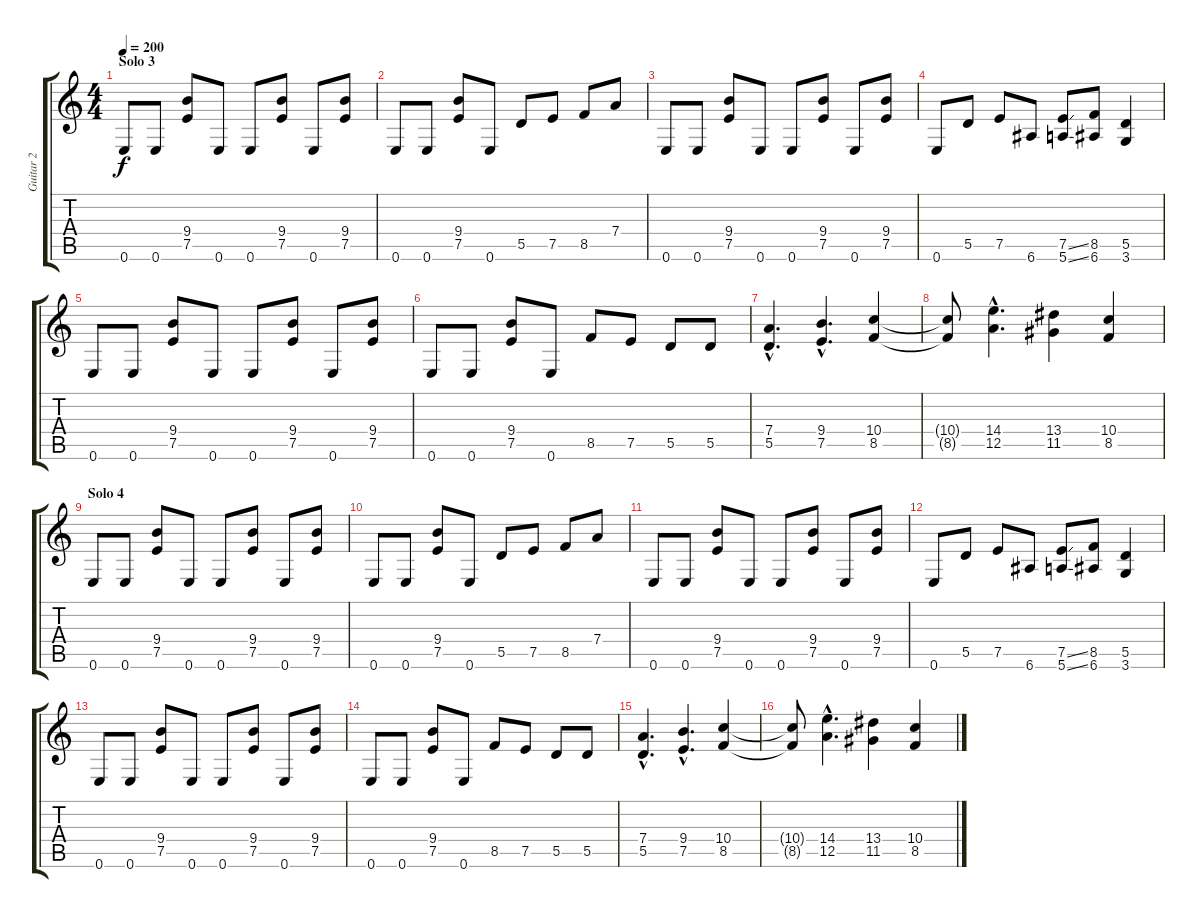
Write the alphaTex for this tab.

\track ("Guitar 2" "Guitar 2") {instrument distortionguitar}
\staff {score tabs}
\tuning (E4 B3 G3 D3 A2 E2) {hide}
\ts (4 4)
\section ("" "Solo 3")
\tempo 200
\clef g2
\ks c
0.6.8{dy f} 0.6.8 (9.4 7.5).8 0.6.8 0.6.8 (9.4 7.5).8 0.6.8 (9.4 7.5).8 |
0.6.8 0.6.8 (9.4 7.5).8 0.6.8 5.5.8 7.5.8 8.5.8 7.4.8 |
0.6.8 0.6.8 (9.4 7.5).8 0.6.8 0.6.8 (9.4 7.5).8 0.6.8 (9.4 7.5).8 |
0.6.8 5.5.8 7.5.8 6.6.8 (7.5{ss} 5.6{ss}).8 (8.5 6.6).8 (5.5 3.6).4 |
0.6.8 0.6.8 (9.4 7.5).8 0.6.8 0.6.8 (9.4 7.5).8 0.6.8 (9.4 7.5).8 |
0.6.8 0.6.8 (9.4 7.5).8 0.6.8 8.5.8 7.5.8 5.5.8 5.5.8 |
(7.4{hac} 5.5{hac}).4{d} (9.4{hac} 7.5{hac}).4{d} (10.4 8.5).4 |
(10.4{t} 8.5{t}).8 (14.4{hac} 12.5{hac}).4{d} (13.4 11.5).4 (10.4 8.5).4 |
\section ("" "Solo 4")
0.6.8 0.6.8 (9.4 7.5).8 0.6.8 0.6.8 (9.4 7.5).8 0.6.8 (9.4 7.5).8 |
0.6.8 0.6.8 (9.4 7.5).8 0.6.8 5.5.8 7.5.8 8.5.8 7.4.8 |
0.6.8 0.6.8 (9.4 7.5).8 0.6.8 0.6.8 (9.4 7.5).8 0.6.8 (9.4 7.5).8 |
0.6.8 5.5.8 7.5.8 6.6.8 (7.5{ss} 5.6{ss}).8 (8.5 6.6).8 (5.5 3.6).4 |
0.6.8 0.6.8 (9.4 7.5).8 0.6.8 0.6.8 (9.4 7.5).8 0.6.8 (9.4 7.5).8 |
0.6.8 0.6.8 (9.4 7.5).8 0.6.8 8.5.8 7.5.8 5.5.8 5.5.8 |
(7.4{hac} 5.5{hac}).4{d} (9.4{hac} 7.5{hac}).4{d} (10.4 8.5).4 |
(10.4{t} 8.5{t}).8 (14.4{hac} 12.5{hac}).4{d} (13.4 11.5).4 (10.4 8.5).4
